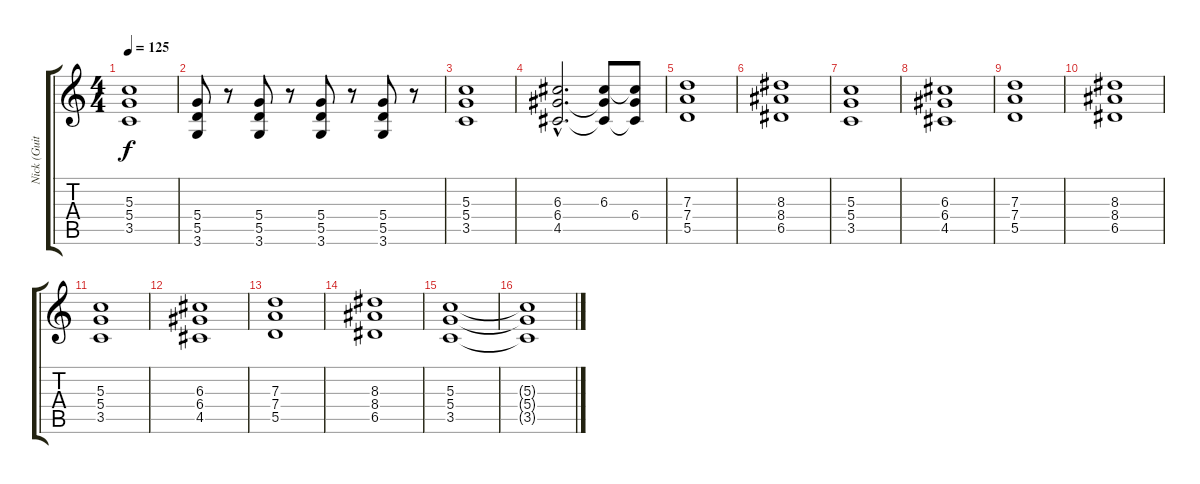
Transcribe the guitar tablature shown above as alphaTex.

\track ("Nick (Guitar 2)" "Nick (Guit") {instrument distortionguitar}
\staff {score tabs}
\tuning (E4 B3 G3 D3 A2 E2) {hide}
\ts (4 4)
\tempo 125
\clef g2
\ks c
(5.3 5.4 3.5).1{dy f} |
(5.4 5.5 3.6).8 r.8 (5.4 5.5 3.6).8 r.8 (5.4 5.5 3.6).8 r.8 (5.4 5.5 3.6).8 r.8 |
(5.3 5.4 3.5).1 |
(6.3{hac} 6.4{hac} 4.5{hac}).2{d} (6.3 6.4{t} 4.5{t}).8 (6.3{t} 6.4 4.5{t}).8 |
(7.3 7.4 5.5).1 |
(8.3 8.4 6.5).1 |
(5.3 5.4 3.5).1 |
(6.3 6.4 4.5).1 |
(7.3 7.4 5.5).1 |
(8.3 8.4 6.5).1 |
(5.3 5.4 3.5).1 |
(6.3 6.4 4.5).1 |
(7.3 7.4 5.5).1 |
(8.3 8.4 6.5).1 |
(5.3 5.4 3.5).1{volume 0} |
(5.3{t} 5.4{t} 3.5{t}).1
